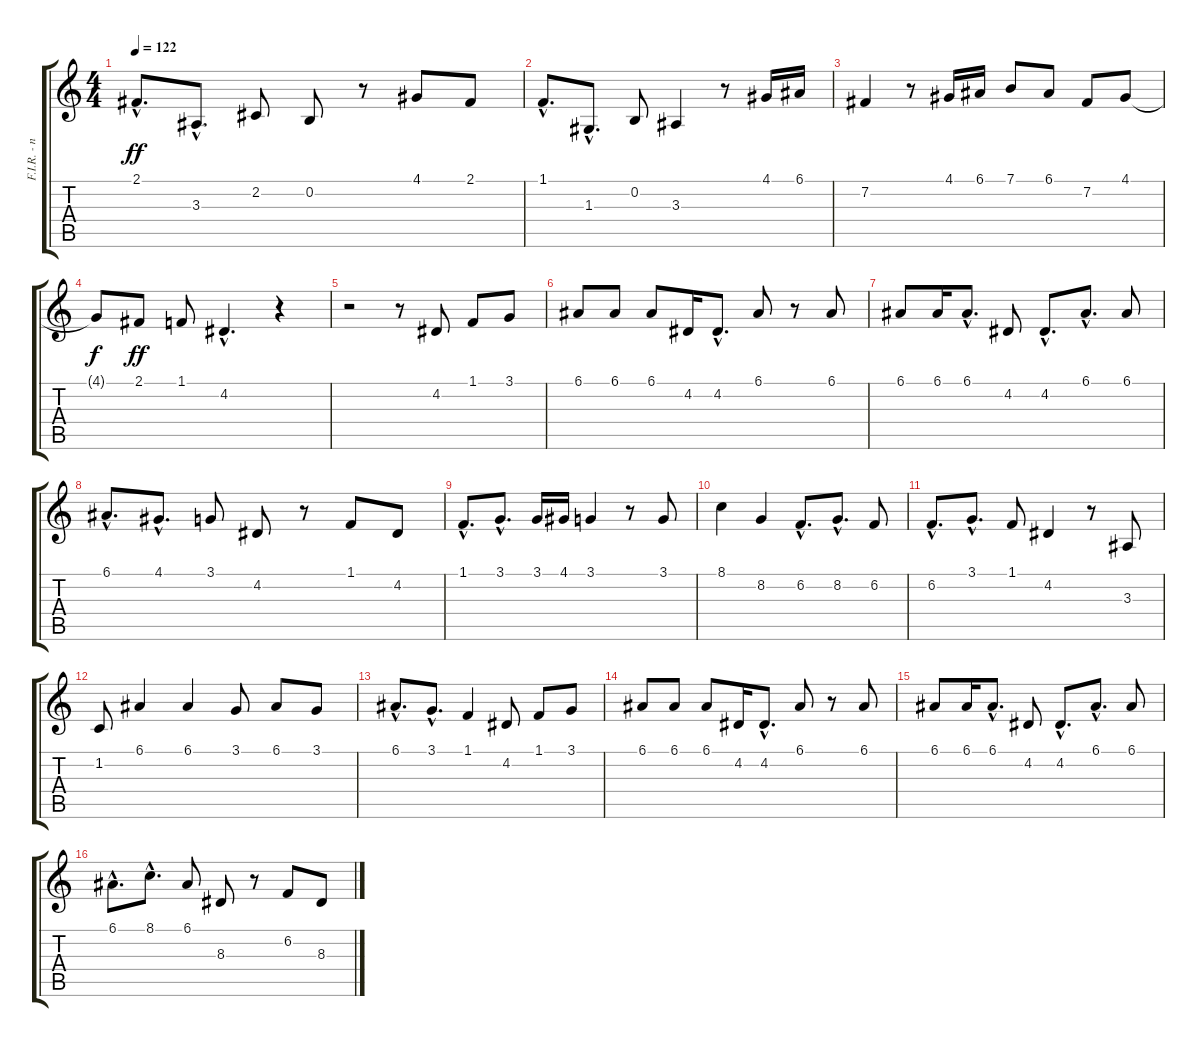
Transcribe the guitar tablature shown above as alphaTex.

\track ("F.I.R. - ni de wei xiao" "F.I.R. - n") {instrument flute}
\staff {score tabs}
\tuning (E4 B3 G3 D3 A2 E2) {hide}
\ts (4 4)
\tempo 122
\clef g2
\ks c
2.1{hac}.8{d dy ff} 3.3{hac}.8{d} 2.2.8 0.2.8 r.8 4.1.8 2.1.8 |
1.1{hac}.8{d} 1.3{hac}.8{d} 0.2.8 3.3.4 r.8 4.1.16 6.1.16 |
7.2.4 r.8 4.1.16 6.1.16 7.1.8 6.1.8 7.2.8 4.1.8 |
4.1{t}.8{dy f} 2.1.8{dy ff} 1.1.8 4.2{hac}.4{d} r.4 |
r.2 r.8 4.2.8 1.1.8 3.1.8 |
6.1.8 6.1.8 6.1.8 4.2.16 4.2{hac}.8{d} 6.1.8 r.8 6.1.8 |
6.1.8 6.1.16 6.1{hac}.8{d} 4.2.8 4.2{hac}.8{d} 6.1{hac}.8{d} 6.1.8 |
6.1{hac}.8{d} 4.1{hac}.8{d} 3.1.8 4.2.8 r.8 1.1.8 4.2.8 |
1.1{hac}.8{d} 3.1{hac}.8{d} 3.1.16 4.1.16 3.1.4 r.8 3.1.8 |
8.1.4 8.2.4 6.2{hac}.8{d} 8.2{hac}.8{d} 6.2.8 |
6.2{hac}.8{d} 3.1{hac}.8{d} 1.1.8 4.2.4 r.8 3.3.8 |
1.2.8 6.1.4 6.1.4 3.1.8 6.1.8 3.1.8 |
6.1{hac}.8{d} 3.1{hac}.8{d} 1.1.4 4.2.8 1.1.8 3.1.8 |
6.1.8 6.1.8 6.1.8 4.2.16 4.2{hac}.8{d} 6.1.8 r.8 6.1.8 |
6.1.8 6.1.16 6.1{hac}.8{d} 4.2.8 4.2{hac}.8{d} 6.1{hac}.8{d} 6.1.8 |
6.1{hac}.8{d} 8.1{hac}.8{d} 6.1.8 8.3.8 r.8 6.2.8 8.3.8
